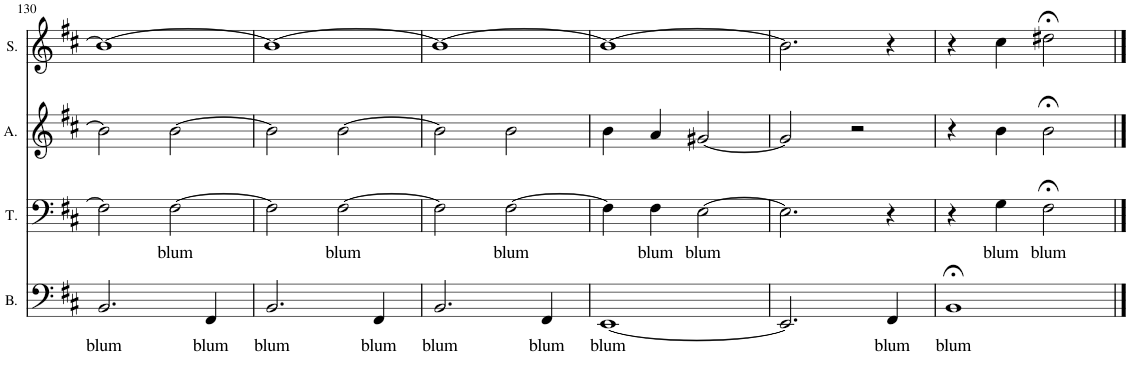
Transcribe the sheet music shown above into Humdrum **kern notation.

**kern	**text	**kern	**text	**kern	**kern
*part4	*part4	*part3	*part3	*part2	*part1
*staff4	*staff4	*staff3	*staff3	*staff2	*staff1
*I"Bass	*	*I"Tenor	*	*I"Alto	*I"Soprano
*I'B.	*	*I'T.	*	*I'A.	*I'S.
!!LO:PB:g=z
*clefF4	*	*clefF4	*	*clefG2	*clefG2
*k[f#c#]	*	*k[f#c#]	*	*k[f#c#]	*k[f#c#]
*M4/4	*	*M4/4	*	*M4/4	*M4/4
=130	=130	=130	=130	=130	=130
!	!LO:LY:b	!	!	!	!
2.BB/	blum	2F#\]	.	2b\]	1b_
!	!	!	!LO:LY:b	!	!
.	.	[2F#\	blum	[2b\	.
!	!LO:LY:b	!	!	!	!
4FF#/	blum	.	.	.	.
=131	=131	=131	=131	=131	=131
!	!LO:LY:b	!	!	!	!
2.BB/	blum	2F#\]	.	2b\]	1b_
!	!	!	!LO:LY:b	!	!
.	.	[2F#\	blum	[2b\	.
!	!LO:LY:b	!	!	!	!
4FF#/	blum	.	.	.	.
=132	=132	=132	=132	=132	=132
!	!LO:LY:b	!	!	!	!
2.BB/	blum	2F#\]	.	2b\]	1b_
!	!	!	!LO:LY:b	!	!
.	.	[2F#\	blum	2b\	.
!	!LO:LY:b	!	!	!	!
4FF#/	blum	.	.	.	.
=133	=133	=133	=133	=133	=133
!	!LO:LY:b	!	!	!	!
[1EE	blum	4F#\]	.	4b\	1b_
!	!	!	!LO:LY:b	!	!
.	.	4F#\	blum	4a/	.
!	!	!	!LO:LY:b	!	!
.	.	[2E\	blum	[2g#X/	.
=134	=134	=134	=134	=134	=134
2.EE/]	.	2.E\]	.	2g#/]	2.b\]
.	.	.	.	2r	.
!	!LO:LY:b	!	!	!	!
4FF#/	blum	4r	.	.	4r
=135	=135	=135	=135	=135	=135
!	!LO:LY:b	!	!	!	!
1BB;<	blum	4r	.	4r	4r
!	!	!	!LO:LY:b	!	!
.	.	4G\	blum	4b\	4cc#\
!	!	!	!LO:LY:b	!	!
.	.	2F#;<\	blum	2b;<\	2dd#X;<\
==	==	==	==	==	==
*-	*-	*-	*-	*-	*-
